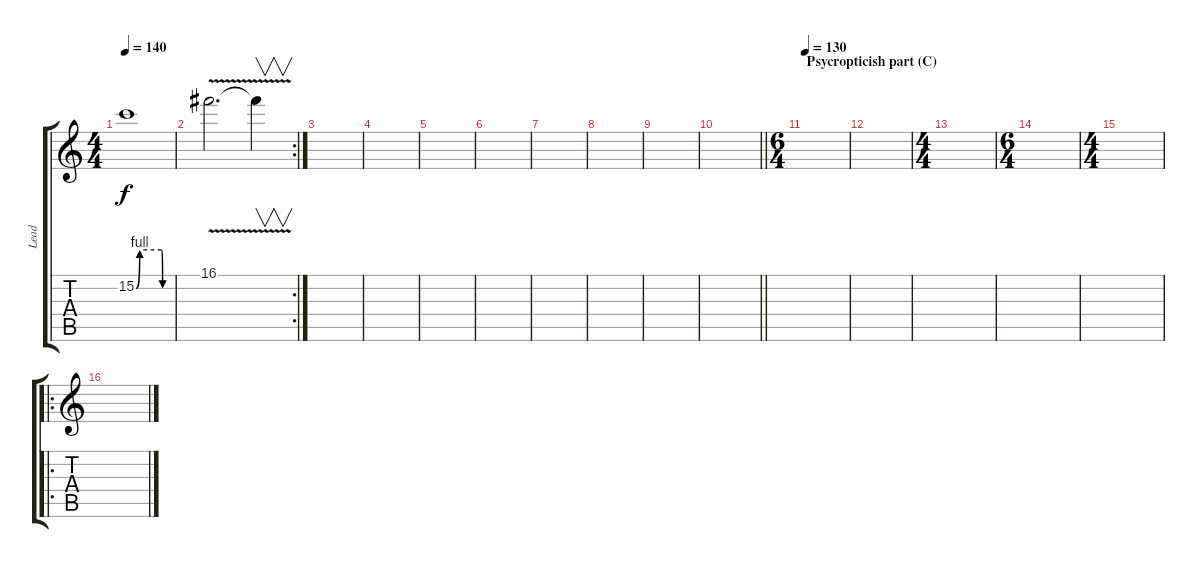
\track ("Lead" "Lead") {instrument overdrivenguitar}
\staff {score tabs}
\tuning (D4 A3 F3 C3 G2 C2) {hide}
\ts (4 4)
\tempo 140
\clef g2
\ks c
15.2{be (custom 0 0 6 4 43 4 45 0 60 0)}.1{dy f} |
\rc 2
16.1{v}.2{d} 16.1{t}.4{v} |
|
|
|
|
|
|
|
\barLineRight lightlight
|
\ts (6 4)
\section ("" "Psycropticish part (C)")
\tempo 130
|
|
\ts (4 4)
|
\ts (6 4)
|
\ts (4 4)
|
\ro
